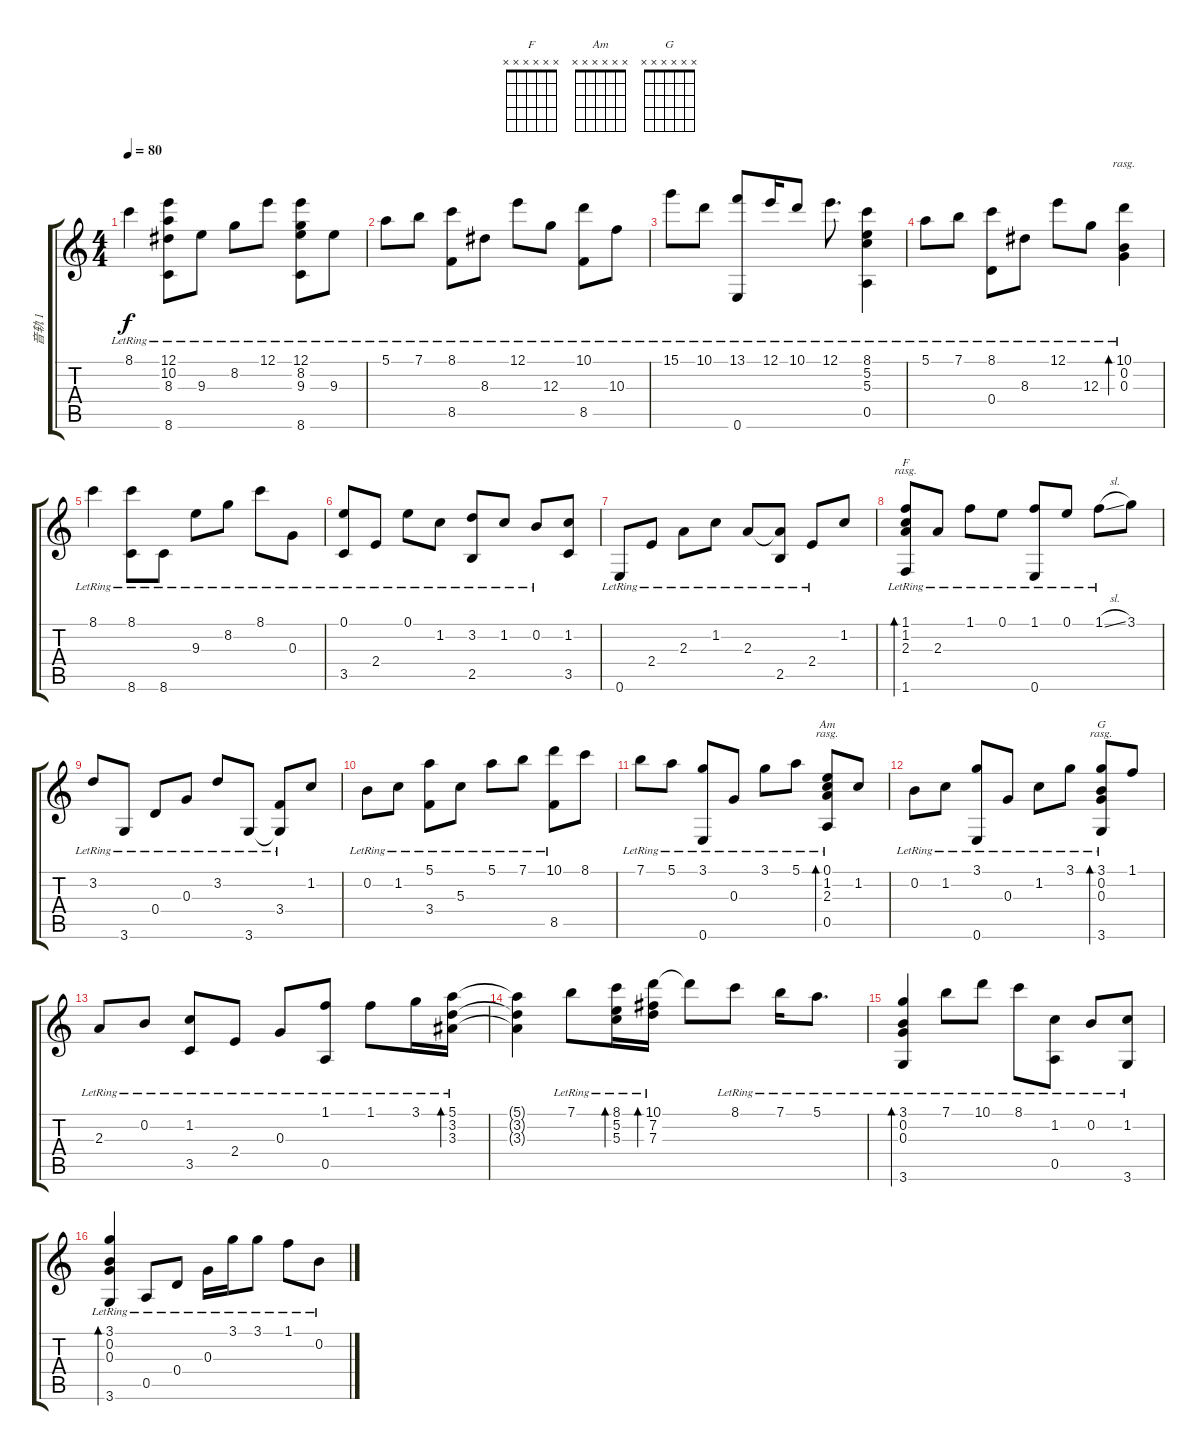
\track ("音轨 1" "音轨 1") {instrument acousticguitarsteel}
\staff {score tabs}
\tuning (E4 B3 G3 D3 A2 E2) {hide}
\chord ("F" x x x x x x)
\chord ("Am" x x x x x x)
\chord ("G" x x x x x x)
\ts (4 4)
\tempo 80
\clef g2
\ks c
8.1{lr}.4{dy f} (12.1{lr} 10.2 8.3 8.6).8 9.3{lr}.8 8.2{lr}.8 12.1{lr}.8 (12.1{lr} 8.2{lr} 9.3{lr} 8.6{lr}).8 9.3{lr}.8 |
5.1{lr}.8 7.1{lr}.8 (8.1{lr} 8.5{lr}).8 8.3{lr}.8 12.1{lr}.8 12.3{lr}.8 (10.1{lr} 8.5{lr}).8 10.3{lr}.8 |
15.1{lr}.8 10.1{lr}.8 (13.1{lr} 0.6{lr}).8 12.1{lr}.16 10.1{lr}.8 12.1{lr}.8{d} (8.1{lr} 5.2{lr} 5.3{lr} 0.5{lr}).4 |
5.1{lr}.8 7.1{lr}.8 (8.1{lr} 0.4{lr}).8 8.3{lr}.8 12.1{lr}.8 12.3{lr}.8 (10.1{lr} 0.2{lr} 0.3{lr}).4{bd 480 rasg ii} |
8.1{lr}.4 (8.1{lr} 8.6{lr}).8 8.6{lr}.8 9.3{lr}.8 8.2{lr}.8 8.1{lr}.8 0.3{lr}.8 |
(0.1{lr} 3.5{lr}).8 2.4{lr}.8 0.1{lr}.8 1.2{lr}.8 (3.2{lr} 2.5{lr}).8 1.2{lr}.8 0.2{lr}.8 (1.2 3.5).8 |
0.6{lr}.8 2.4{lr}.8 2.3{lr}.8 1.2{lr}.8 2.3{lr}.8 (2.3{t} 2.5{lr}).8 2.4{lr}.8 1.2.8 |
(1.1{lr} 1.2{lr} 2.3{lr} 1.6{lr}).8{bd 480 ch "F" rasg ii} 2.3{lr}.8 1.1{lr}.8 0.1{lr}.8 (1.1{lr} 0.6{lr}).8 0.1{lr}.8 1.1{sl lr}.8 3.1.8 |
3.2{lr}.8 3.6{lr}.8 0.4{lr}.8 0.3{lr}.8 3.2{lr}.8 3.6{lr}.8 (3.4{lr} 3.6{t}).8 1.2.8 |
0.2{lr}.8 1.2{lr}.8 (5.1{lr} 3.4{lr}).8 5.3{lr}.8 5.1{lr}.8 7.1{lr}.8 (10.1{lr} 8.5{lr}).8 8.1.8 |
7.1{lr}.8 5.1{lr}.8 (3.1{lr} 0.6{lr}).8 0.3{lr}.8 3.1{lr}.8 5.1{lr}.8 (0.1{lr} 1.2{lr} 2.3{lr} 0.5{lr}).8{bd 480 ch "Am" rasg ii} 1.2.8 |
0.2{lr}.8 1.2{lr}.8 (3.1{lr} 0.6{lr}).8 0.3{lr}.8 1.2{lr}.8 3.1{lr}.8 (3.1{lr} 0.2{lr} 0.3{lr} 3.6{lr}).8{bd 480 ch "G" rasg ii} 1.1.8 |
2.3{lr}.8 0.2{lr}.8 (1.2{lr} 3.5{lr}).8 2.4{lr}.8 0.3{lr}.8 (1.1{lr} 0.5{lr}).8 1.1{lr}.8 3.1{lr}.16 (5.1{lr} 3.2{lr} 3.3{lr}).16{bd 480} |
(5.1{t} 3.2{t} 3.3{t}).4 7.1{lr}.8 (8.1{lr} 5.2{lr} 5.3{lr}).16{bd 60} (10.1{lr} 7.2{lr} 7.3{lr}).16{bd 60} 10.1{t}.8 8.1{lr}.8 7.1{lr}.16 5.1{lr}.8{d} |
(3.1{lr} 0.2{lr} 0.3{lr} 3.6{lr}).4{bd 480} 7.1{lr}.8 10.1{lr}.8 8.1{lr}.8 (1.2{lr} 0.5).8 0.2{lr}.8 (1.2{lr} 3.6).8 |
(3.1{lr} 0.2{lr} 0.3{lr} 3.6{lr}).4{bd 480} 0.5{lr}.8 0.4{lr}.8 0.3{lr}.16 3.1{lr}.16 3.1{lr}.8 1.1{lr}.8 0.2{lr}.8
